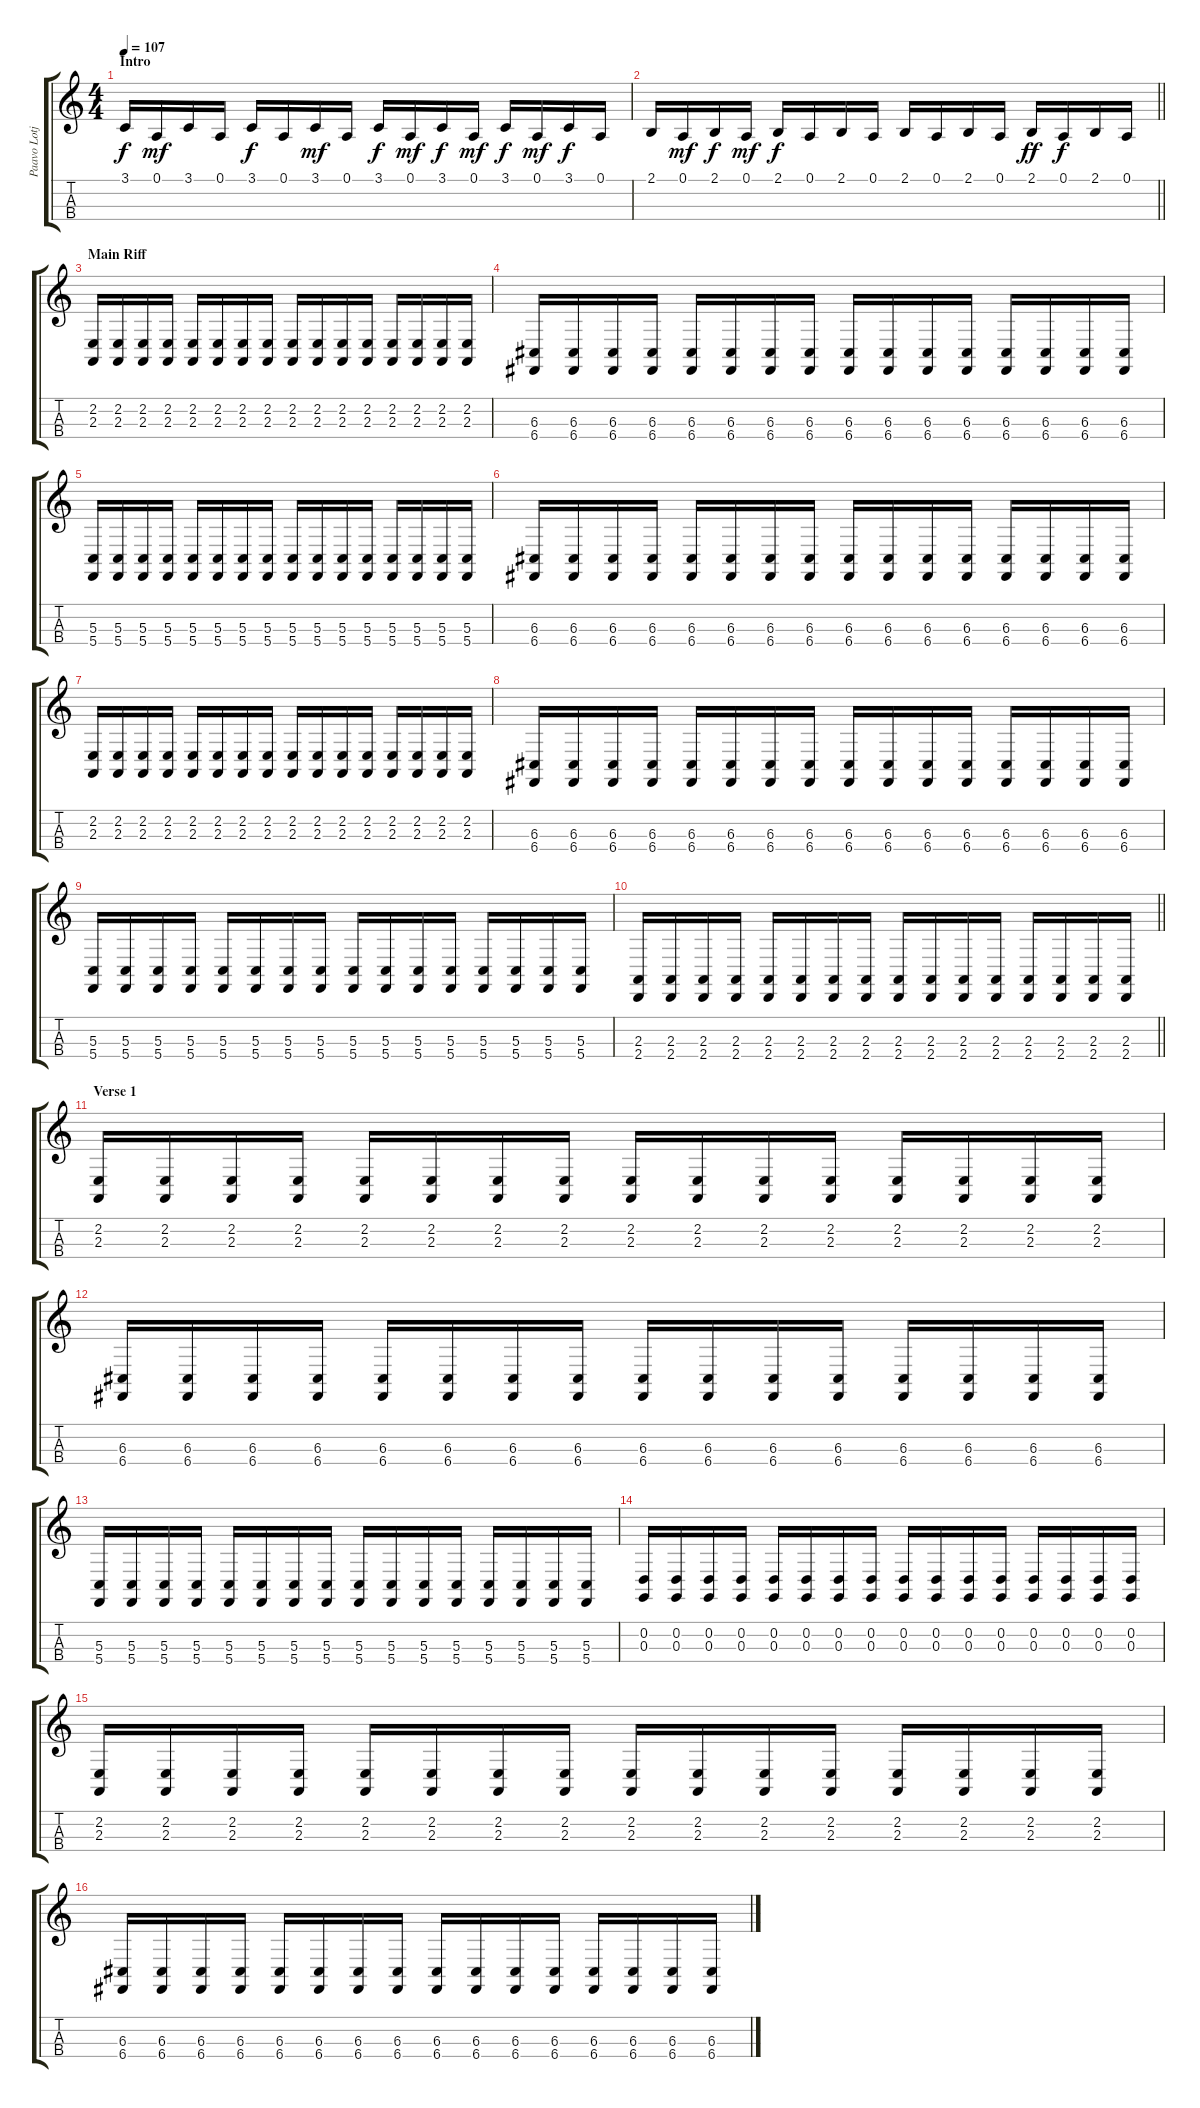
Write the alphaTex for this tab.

\track ("Paavo Lotjonen" "Paavo Lotj") {instrument cello}
\staff {score tabs}
\tuning (A3 D3 G2 C2) {hide}
\ts (4 4)
\section ("" "Intro")
\tempo 107
\clef g2
\ks c
3.1.16{dy f balance 16 instrument cello} 0.1.16{dy mf} 3.1.16{balance 15} 0.1.16 3.1.16{dy f balance 14} 0.1.16 3.1.16{dy mf balance 13} 0.1.16 3.1.16{dy f balance 12} 0.1.16{dy mf} 3.1.16{dy f balance 10} 0.1.16{dy mf} 3.1.16{dy f balance 9} 0.1.16{dy mf} 3.1.16{dy f balance 8} 0.1.16 |
\barLineRight lightlight
2.1.16{balance 0} 0.1.16{dy mf} 2.1.16{dy f balance 2} 0.1.16{dy mf} 2.1.16{dy f balance 3} 0.1.16 2.1.16{balance 4} 0.1.16 2.1.16{balance 5} 0.1.16 2.1.16{balance 6} 0.1.16 2.1.16{dy ff balance 7} 0.1.16{dy f} 2.1.16{balance 8} 0.1.16 |
\section ("" "Main Riff")
(2.2 2.3).16{instrument distortionguitar} (2.2 2.3).16 (2.2 2.3).16 (2.2 2.3).16 (2.2 2.3).16 (2.2 2.3).16 (2.2 2.3).16 (2.2 2.3).16 (2.2 2.3).16 (2.2 2.3).16 (2.2 2.3).16 (2.2 2.3).16 (2.2 2.3).16 (2.2 2.3).16 (2.2 2.3).16 (2.2 2.3).16 |
(6.3 6.4).16 (6.3 6.4).16 (6.3 6.4).16 (6.3 6.4).16 (6.3 6.4).16 (6.3 6.4).16 (6.3 6.4).16 (6.3 6.4).16 (6.3 6.4).16 (6.3 6.4).16 (6.3 6.4).16 (6.3 6.4).16 (6.3 6.4).16 (6.3 6.4).16 (6.3 6.4).16 (6.3 6.4).16 |
(5.3 5.4).16 (5.3 5.4).16 (5.3 5.4).16 (5.3 5.4).16 (5.3 5.4).16 (5.3 5.4).16 (5.3 5.4).16 (5.3 5.4).16 (5.3 5.4).16 (5.3 5.4).16 (5.3 5.4).16 (5.3 5.4).16 (5.3 5.4).16 (5.3 5.4).16 (5.3 5.4).16 (5.3 5.4).16 |
(6.3 6.4).16 (6.3 6.4).16 (6.3 6.4).16 (6.3 6.4).16 (6.3 6.4).16 (6.3 6.4).16 (6.3 6.4).16 (6.3 6.4).16 (6.3 6.4).16 (6.3 6.4).16 (6.3 6.4).16 (6.3 6.4).16 (6.3 6.4).16 (6.3 6.4).16 (6.3 6.4).16 (6.3 6.4).16 |
(2.2 2.3).16 (2.2 2.3).16 (2.2 2.3).16 (2.2 2.3).16 (2.2 2.3).16 (2.2 2.3).16 (2.2 2.3).16 (2.2 2.3).16 (2.2 2.3).16 (2.2 2.3).16 (2.2 2.3).16 (2.2 2.3).16 (2.2 2.3).16 (2.2 2.3).16 (2.2 2.3).16 (2.2 2.3).16 |
(6.3 6.4).16 (6.3 6.4).16 (6.3 6.4).16 (6.3 6.4).16 (6.3 6.4).16 (6.3 6.4).16 (6.3 6.4).16 (6.3 6.4).16 (6.3 6.4).16 (6.3 6.4).16 (6.3 6.4).16 (6.3 6.4).16 (6.3 6.4).16 (6.3 6.4).16 (6.3 6.4).16 (6.3 6.4).16 |
(5.3 5.4).16 (5.3 5.4).16 (5.3 5.4).16 (5.3 5.4).16 (5.3 5.4).16 (5.3 5.4).16 (5.3 5.4).16 (5.3 5.4).16 (5.3 5.4).16 (5.3 5.4).16 (5.3 5.4).16 (5.3 5.4).16 (5.3 5.4).16 (5.3 5.4).16 (5.3 5.4).16 (5.3 5.4).16 |
\barLineRight lightlight
(2.3 2.4).16 (2.3 2.4).16 (2.3 2.4).16 (2.3 2.4).16 (2.3 2.4).16 (2.3 2.4).16 (2.3 2.4).16 (2.3 2.4).16 (2.3 2.4).16 (2.3 2.4).16 (2.3 2.4).16 (2.3 2.4).16 (2.3 2.4).16 (2.3 2.4).16 (2.3 2.4).16 (2.3 2.4).16 |
\section ("" "Verse 1")
(2.2 2.3).16{balance 0 instrument electricbassfinger} (2.2 2.3).16 (2.2 2.3).16 (2.2 2.3).16 (2.2 2.3).16 (2.2 2.3).16 (2.2 2.3).16 (2.2 2.3).16 (2.2 2.3).16 (2.2 2.3).16 (2.2 2.3).16 (2.2 2.3).16 (2.2 2.3).16 (2.2 2.3).16 (2.2 2.3).16 (2.2 2.3).16 |
(6.3 6.4).16 (6.3 6.4).16 (6.3 6.4).16 (6.3 6.4).16 (6.3 6.4).16 (6.3 6.4).16 (6.3 6.4).16 (6.3 6.4).16 (6.3 6.4).16 (6.3 6.4).16 (6.3 6.4).16 (6.3 6.4).16 (6.3 6.4).16 (6.3 6.4).16 (6.3 6.4).16 (6.3 6.4).16 |
(5.3 5.4).16 (5.3 5.4).16 (5.3 5.4).16 (5.3 5.4).16 (5.3 5.4).16 (5.3 5.4).16 (5.3 5.4).16 (5.3 5.4).16 (5.3 5.4).16 (5.3 5.4).16 (5.3 5.4).16 (5.3 5.4).16 (5.3 5.4).16 (5.3 5.4).16 (5.3 5.4).16 (5.3 5.4).16 |
(0.2 0.3).16 (0.2 0.3).16 (0.2 0.3).16 (0.2 0.3).16 (0.2 0.3).16 (0.2 0.3).16 (0.2 0.3).16 (0.2 0.3).16 (0.2 0.3).16 (0.2 0.3).16 (0.2 0.3).16 (0.2 0.3).16 (0.2 0.3).16 (0.2 0.3).16 (0.2 0.3).16 (0.2 0.3).16 |
(2.2 2.3).16 (2.2 2.3).16 (2.2 2.3).16 (2.2 2.3).16 (2.2 2.3).16 (2.2 2.3).16 (2.2 2.3).16 (2.2 2.3).16 (2.2 2.3).16 (2.2 2.3).16 (2.2 2.3).16 (2.2 2.3).16 (2.2 2.3).16 (2.2 2.3).16 (2.2 2.3).16 (2.2 2.3).16 |
(6.3 6.4).16 (6.3 6.4).16 (6.3 6.4).16 (6.3 6.4).16 (6.3 6.4).16 (6.3 6.4).16 (6.3 6.4).16 (6.3 6.4).16 (6.3 6.4).16 (6.3 6.4).16 (6.3 6.4).16 (6.3 6.4).16 (6.3 6.4).16 (6.3 6.4).16 (6.3 6.4).16 (6.3 6.4).16
